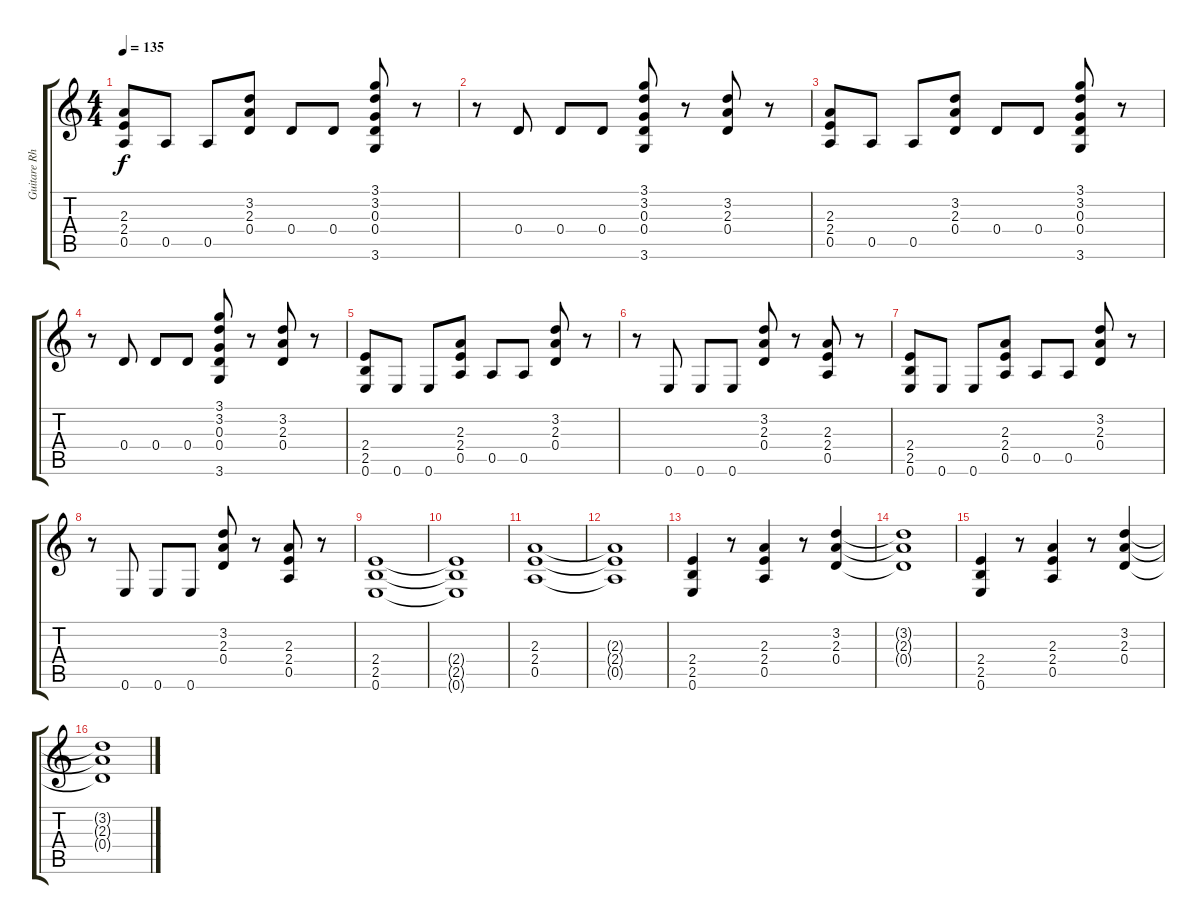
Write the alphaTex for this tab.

\track ("Guitare Rhytmique" "Guitare Rh") {instrument overdrivenguitar}
\staff {score tabs}
\tuning (E4 B3 G3 D3 A2 E2) {hide}
\ts (4 4)
\tempo 135
\clef g2
\ks c
(2.3 2.4 0.5).8{dy f} 0.5.8 0.5.8 (3.2 2.3 0.4).8 0.4.8 0.4.8 (3.1 3.2 0.3 0.4 3.6).8 r.8 |
r.8 0.4.8 0.4.8 0.4.8 (3.1 3.2 0.3 0.4 3.6).8 r.8 (3.2 2.3 0.4).8 r.8 |
(2.3 2.4 0.5).8 0.5.8 0.5.8 (3.2 2.3 0.4).8 0.4.8 0.4.8 (3.1 3.2 0.3 0.4 3.6).8 r.8 |
r.8 0.4.8 0.4.8 0.4.8 (3.1 3.2 0.3 0.4 3.6).8 r.8 (3.2 2.3 0.4).8 r.8 |
(2.4 2.5 0.6).8 0.6.8 0.6.8 (2.3 2.4 0.5).8 0.5.8 0.5.8 (3.2 2.3 0.4).8 r.8 |
r.8 0.6.8 0.6.8 0.6.8 (3.2 2.3 0.4).8 r.8 (2.3 2.4 0.5).8 r.8 |
(2.4 2.5 0.6).8 0.6.8 0.6.8 (2.3 2.4 0.5).8 0.5.8 0.5.8 (3.2 2.3 0.4).8 r.8 |
r.8 0.6.8 0.6.8 0.6.8 (3.2 2.3 0.4).8 r.8 (2.3 2.4 0.5).8 r.8 |
(2.4 2.5 0.6).1 |
(2.4{t} 2.5{t} 0.6{t}).1 |
(2.3 2.4 0.5).1 |
(2.3{t} 2.4{t} 0.5{t}).1 |
(2.4 2.5 0.6).4 r.8 (2.3 2.4 0.5).4 r.8 (3.2 2.3 0.4).4 |
(3.2{t} 2.3{t} 0.4{t}).1 |
(2.4 2.5 0.6).4 r.8 (2.3 2.4 0.5).4 r.8 (3.2 2.3 0.4).4 |
(3.2{t} 2.3{t} 0.4{t}).1
